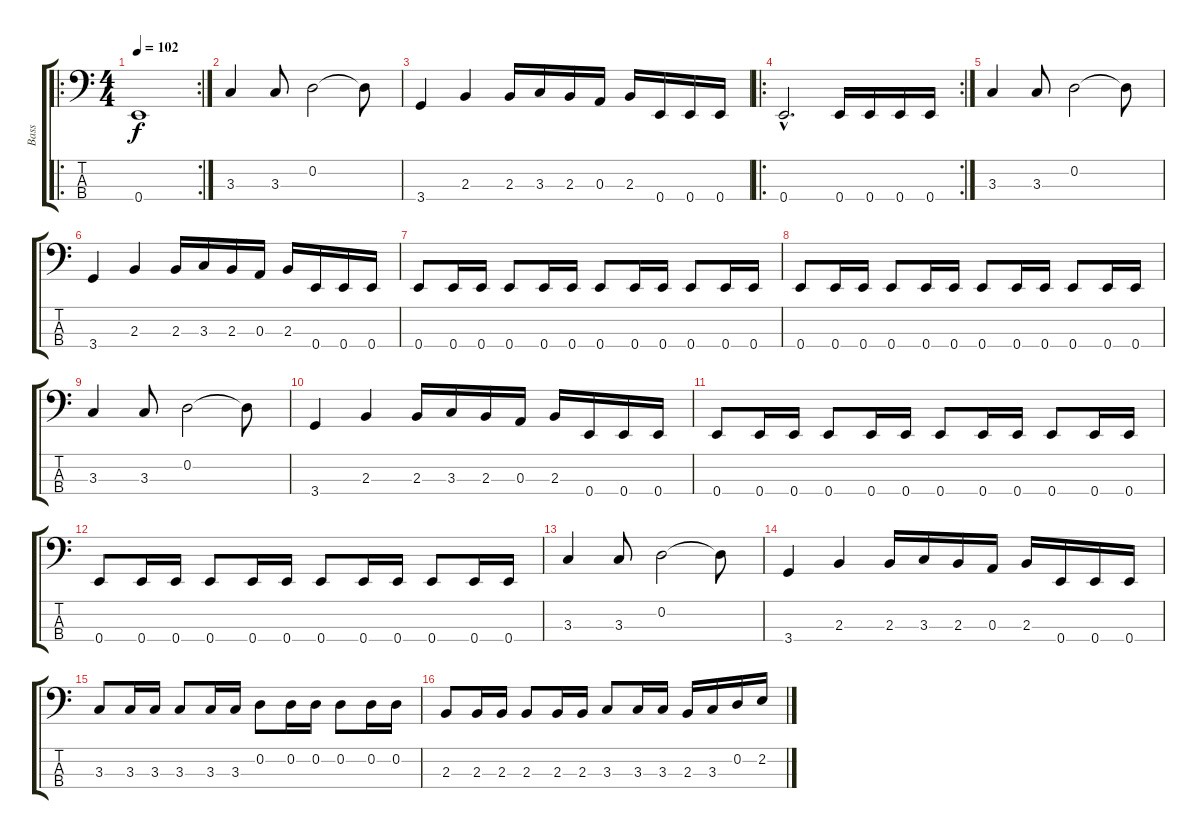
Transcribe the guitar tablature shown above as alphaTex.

\track ("Bass" "Bass") {instrument electricbassfinger}
\staff {score tabs}
\tuning (G2 D2 A1 E1) {hide}
\ro
\rc 2
\ts (4 4)
\tempo 102
\clef f4
\ks c
0.4.1{dy f instrument electricbassfinger} |
3.3.4 3.3.8 0.2.2 0.2{t}.8 |
3.4.4 2.3.4 2.3.16 3.3.16 2.3.16 0.3.16 2.3.16 0.4.16 0.4.16 0.4.16 |
\ro
\rc 2
0.4{hac}.2{d} 0.4.16 0.4.16 0.4.16 0.4.16 |
3.3.4 3.3.8 0.2.2 0.2{t}.8 |
3.4.4 2.3.4 2.3.16 3.3.16 2.3.16 0.3.16 2.3.16 0.4.16 0.4.16 0.4.16 |
0.4.8 0.4.16 0.4.16 0.4.8 0.4.16 0.4.16 0.4.8 0.4.16 0.4.16 0.4.8 0.4.16 0.4.16 |
0.4.8 0.4.16 0.4.16 0.4.8 0.4.16 0.4.16 0.4.8 0.4.16 0.4.16 0.4.8 0.4.16 0.4.16 |
3.3.4 3.3.8 0.2.2 0.2{t}.8 |
3.4.4 2.3.4 2.3.16 3.3.16 2.3.16 0.3.16 2.3.16 0.4.16 0.4.16 0.4.16 |
0.4.8 0.4.16 0.4.16 0.4.8 0.4.16 0.4.16 0.4.8 0.4.16 0.4.16 0.4.8 0.4.16 0.4.16 |
0.4.8 0.4.16 0.4.16 0.4.8 0.4.16 0.4.16 0.4.8 0.4.16 0.4.16 0.4.8 0.4.16 0.4.16 |
3.3.4 3.3.8 0.2.2 0.2{t}.8 |
3.4.4 2.3.4 2.3.16 3.3.16 2.3.16 0.3.16 2.3.16 0.4.16 0.4.16 0.4.16 |
3.3.8 3.3.16 3.3.16 3.3.8 3.3.16 3.3.16 0.2.8 0.2.16 0.2.16 0.2.8 0.2.16 0.2.16 |
2.3.8 2.3.16 2.3.16 2.3.8 2.3.16 2.3.16 3.3.8 3.3.16 3.3.16 2.3.16 3.3.16 0.2.16 2.2.16
